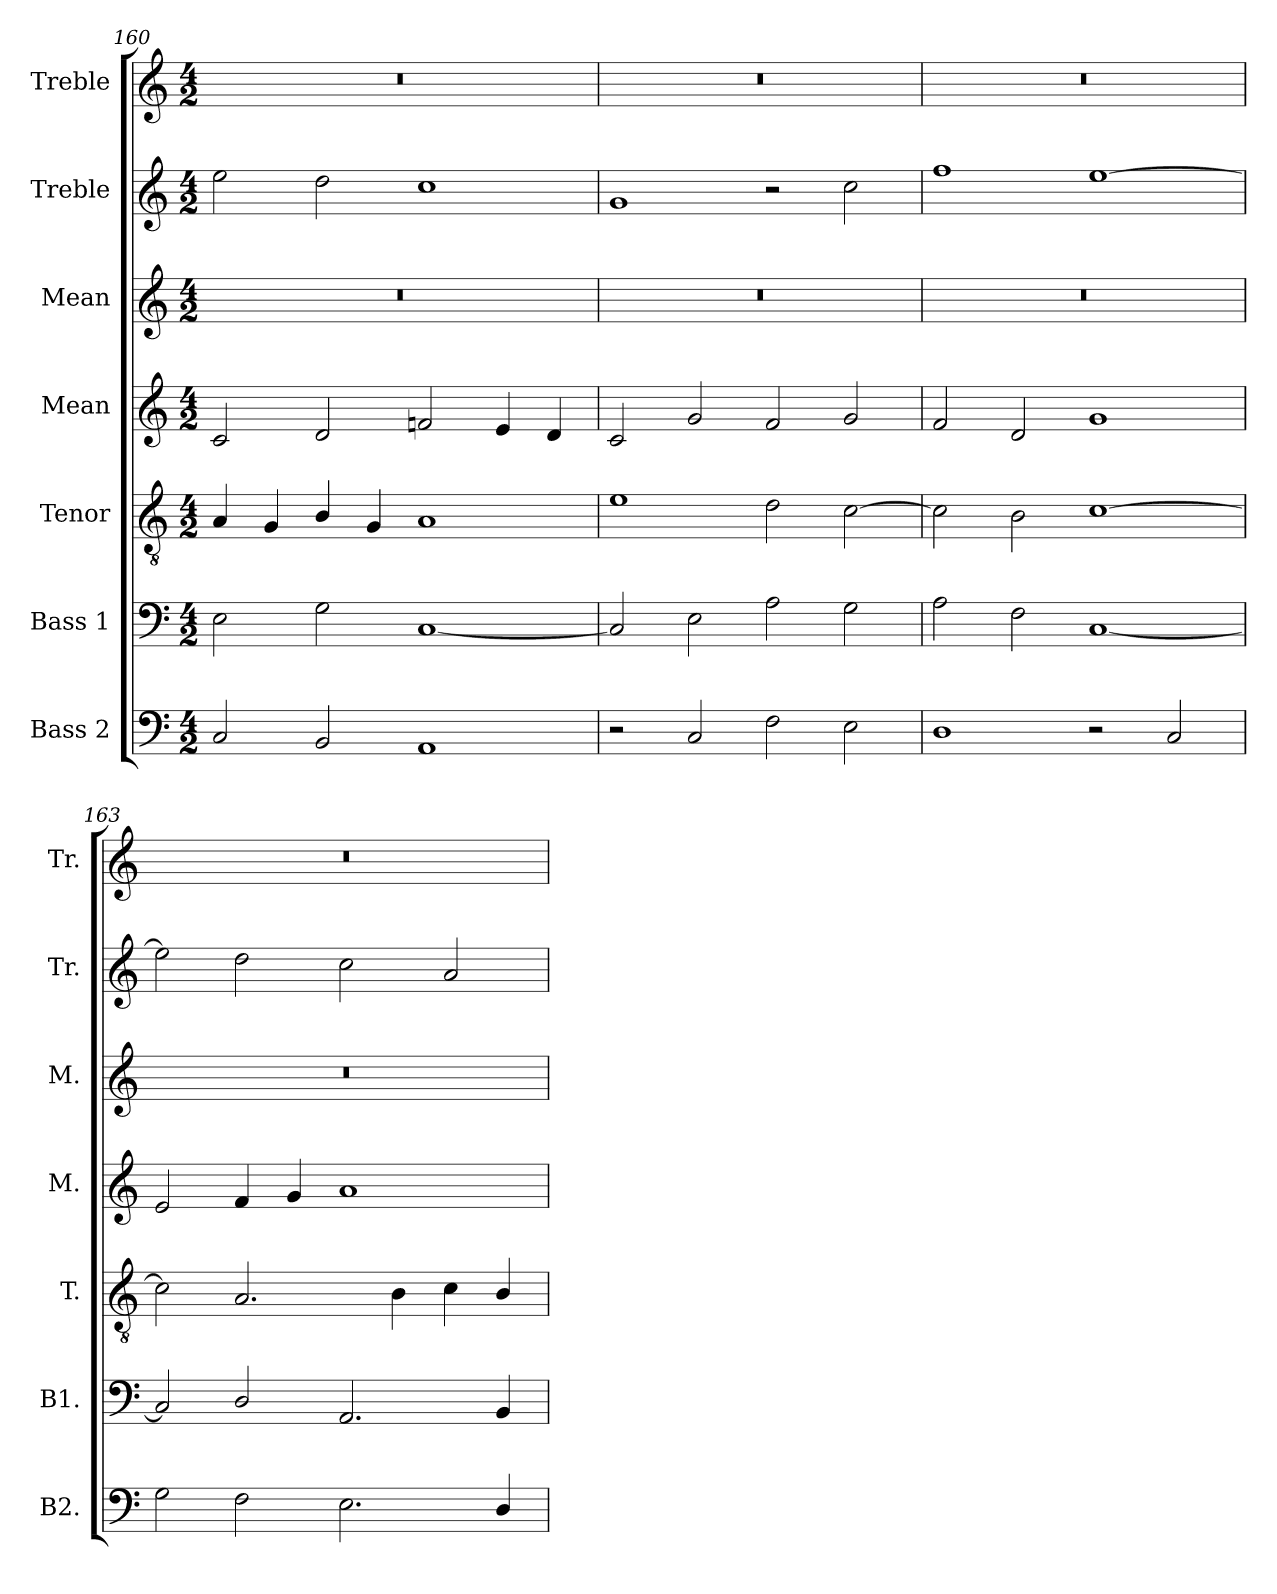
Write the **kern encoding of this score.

**kern	**kern	**kern	**kern	**kern	**kern	**kern
*part7	*part6	*part5	*part4	*part3	*part2	*part1
*staff7	*staff6	*staff5	*staff4	*staff3	*staff2	*staff1
*I"Bass 2	*I"Bass 1	*I"Tenor	*I"Mean	*I"Mean	*I"Treble	*I"Treble
*I'B2.	*I'B1.	*I'T.	*I'M.	*I'M.	*I'Tr.	*I'Tr.
*clefF4	*clefF4	*clefGv2	*clefG2	*clefG2	*clefG2	*clefG2
*	*	*ITrd7c12	*	*	*	*
*k[]	*k[]	*k[]	*k[]	*k[]	*k[]	*k[]
*C:	*C:	*C:	*C:	*C:	*C:	*C:
*M4/2	*M4/2	*M4/2	*M4/2	*M4/2	*M4/2	*M4/2
=160	=160	=160	=160	=160	=160	=160
!	!	!	!	!LO:N:vis=1	!	!LO:N:vis=1
2Ci/	2Ei\	4AAi/	2ci/	0r	2eei\	0r
.	.	4GGi/	.	.	.	.
2BBi/	2Gi\	4BBi/	2di/	.	2ddi\	.
.	.	4GGi/	.	.	.	.
1AAi	[1Ci	1AAi	2fni/	.	1cci	.
.	.	.	4ei/	.	.	.
.	.	.	4di/	.	.	.
=161	=161	=161	=161	=161	=161	=161
!	!	!	!	!LO:N:vis=1	!	!LO:N:vis=1
2r	2Ci/]	1Ei	2ci/	0r	1gi	0r
2Ci/	2Ei\	.	2gi/	.	.	.
2Fi\	2Ai\	2Di\	2fi/	.	2r	.
2Ei\	2Gi\	[2Ci\	2gi/	.	2cci\	.
=162	=162	=162	=162	=162	=162	=162
!	!	!	!	!LO:N:vis=1	!	!LO:N:vis=1
1Di	2Ai\	2Ci\]	2fi/	0r	1ffi	0r
.	2Fi\	2BBi\	2di/	.	.	.
2r	[1Ci	[1Ci	1gi	.	[1eei	.
2Ci/	.	.	.	.	.	.
!!LO:LB:g=z
=163	=163	=163	=163	=163	=163	=163
!	!	!	!	!LO:N:vis=1	!	!LO:N:vis=1
2Gi\	2Ci/]	2Ci\]	2ei/	0r	2eei\]	0r
2Fi\	2Di/	2.AAi/	4fi/	.	2ddi\	.
.	.	.	4gi/	.	.	.
2.Ei\	2.AAi/	.	1ai	.	2cci\	.
.	.	4BBi\	.	.	.	.
.	.	4Ci\	.	.	2ai/	.
4Di/	4BBi/	4BBi/	.	.	.	.
=	=	=	=	=	=	=
*-	*-	*-	*-	*-	*-	*-
